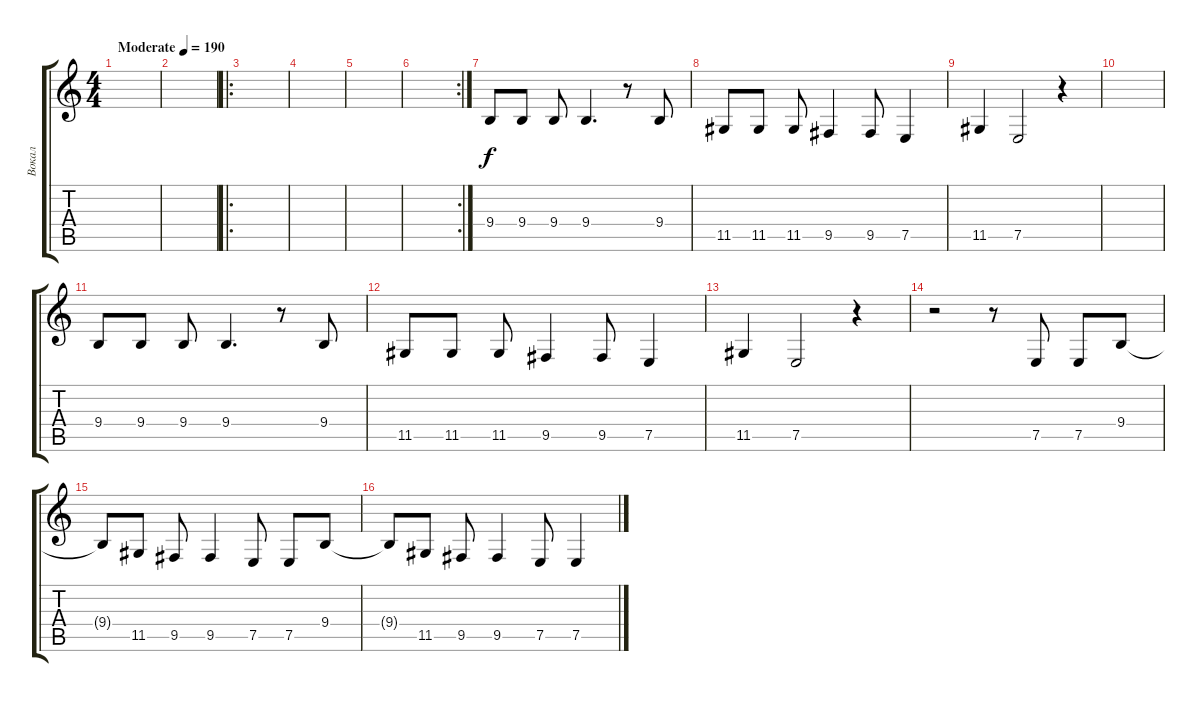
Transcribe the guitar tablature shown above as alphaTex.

\track ("Вокал" "Вокал") {instrument lead2sawtooth}
\staff {score tabs}
\tuning (E4 B3 G3 D3 A2 E2) {hide}
\ts (4 4)
\tempo (190 "Moderate")
\clef g2
\ks c
|
|
\ro
|
|
|
\rc 2
|
9.4.8 9.4.8 9.4.8 9.4.4{d} r.8 9.4.8 |
11.5.8 11.5.8 11.5.8 9.5.4 9.5.8 7.5.4 |
11.5.4 7.5.2 r.4 |
|
9.4.8 9.4.8 9.4.8 9.4.4{d} r.8 9.4.8 |
11.5.8 11.5.8 11.5.8 9.5.4 9.5.8 7.5.4 |
11.5.4 7.5.2 r.4 |
r.2 r.8 7.5.8 7.5.8 9.4.8 |
9.4{t}.8 11.5.8 9.5.8 9.5.4 7.5.8 7.5.8 9.4.8 |
9.4{t}.8 11.5.8 9.5.8 9.5.4 7.5.8 7.5.4
